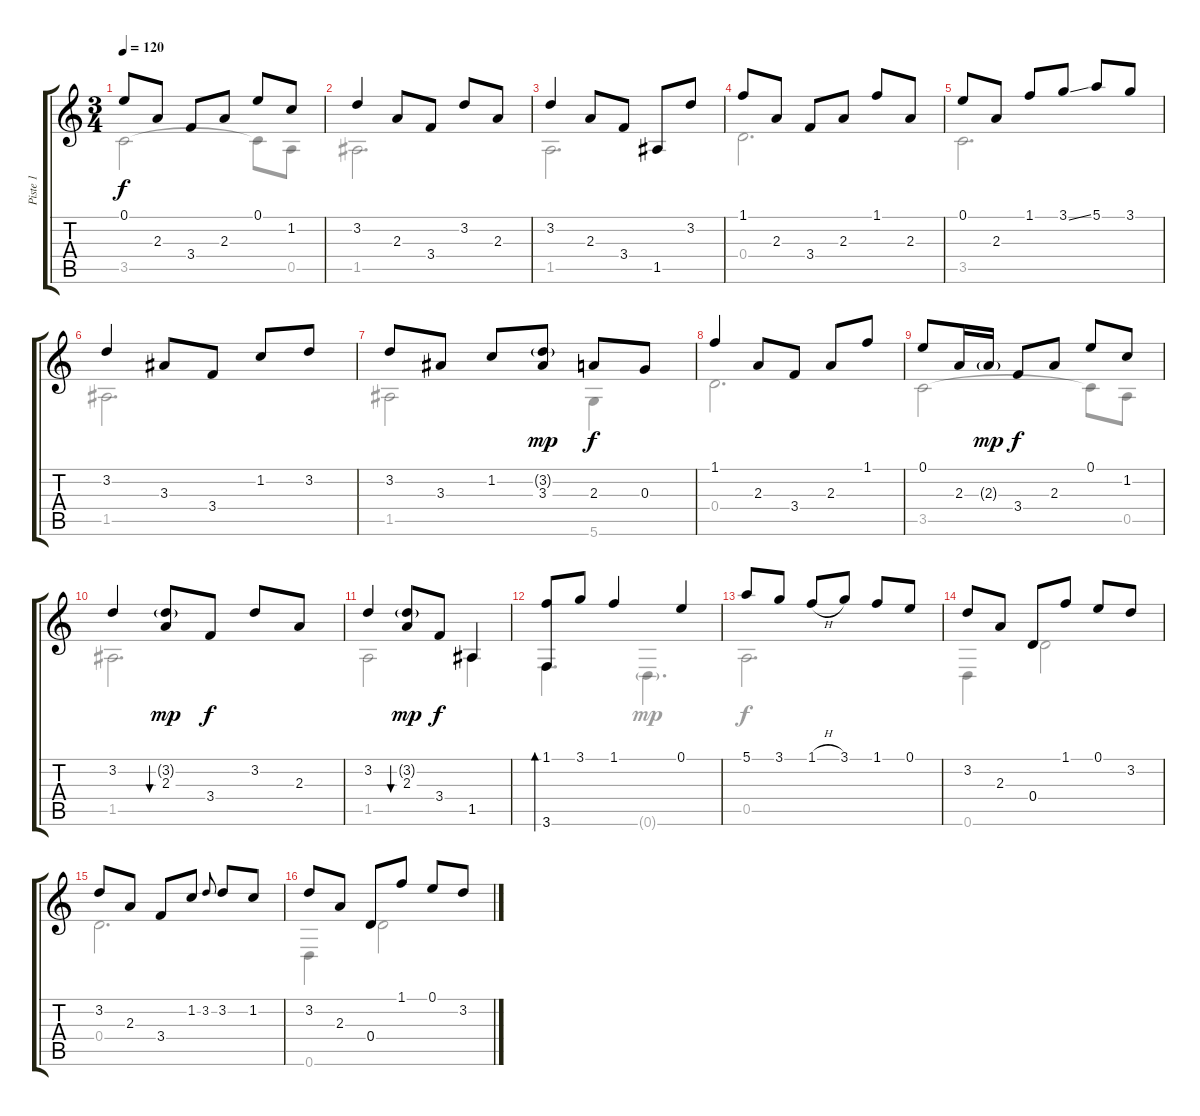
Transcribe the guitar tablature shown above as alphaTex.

\track ("Piste 1" "Piste 1") {solo instrument acousticguitarnylon}
\staff {score tabs}
\tuning (E4 B3 G3 D3 A2 D2) {hide}
\voice
\ts (3 4)
\tempo 120
\clef g2
\ks c
0.1.8{dy f} 2.3.8 3.4.8 2.3.8 0.1.8 1.2.8 |
3.2.4 2.3.8 3.4.8 3.2.8 2.3.8 |
3.2.4 2.3.8 3.4.8 1.5.8 3.2.8 |
1.1.8 2.3.8 3.4.8 2.3.8 1.1.8 2.3.8 |
0.1.8 2.3.8 1.1.8 3.1{ss}.8 5.1.8 3.1.8 |
3.2.4 3.3.8 3.4.8 1.2.8 3.2.8 |
3.2.8 3.3.8 1.2.8 (3.2{g} 3.3).8{dy mp} 2.3.8{dy f} 0.3.8 |
1.1.4 2.3.8 3.4.8 2.3.8 1.1.8 |
0.1.8 2.3.16 2.3{g}.16{dy mp} 3.4.8{dy f} 2.3.8 0.1.8 1.2.8 |
3.2.4 (3.2{g} 2.3).8{bu 240 dy mp} 3.4.8{dy f} 3.2.8 2.3.8 |
3.2.4 (3.2{g} 2.3).8{bu 240 dy mp} 3.4.8{dy f} 1.5.4 |
(1.1 3.6).8{bd 240} 3.1.8 1.1.4 0.1.4 |
5.1.8 3.1.8 1.1{h}.8 3.1.8 1.1.8 0.1.8 |
3.2.8 2.3.8 0.4.8 1.1.8 0.1.8 3.2.8 |
3.2.8 2.3.8 3.4.8 1.2.8 3.2.8{gr onbeat} 3.2.8 1.2.8 |
3.2.8 2.3.8 0.4.8 1.1.8 0.1.8 3.2.8
\voice
\clef g2
\ottava regular
\simile none
\ks c
3.5.2{dy f} 3.5{t}.8 0.5.8 |
1.5.2{d} |
1.5.2{d} |
0.4.2{d} |
3.5.2{d} |
1.5.2{d} |
1.5.2 5.6.4 |
0.4.2{d} |
3.5.2 3.5{t}.8 0.5.8 |
1.5.2{d} |
1.5.2 1.5.4 |
3.6.4{d} 0.6{g}.4{d dy mp} |
0.5.2{d dy f} |
0.6.4 0.4.2 |
0.4.2{d} |
0.6.4 0.4.2
